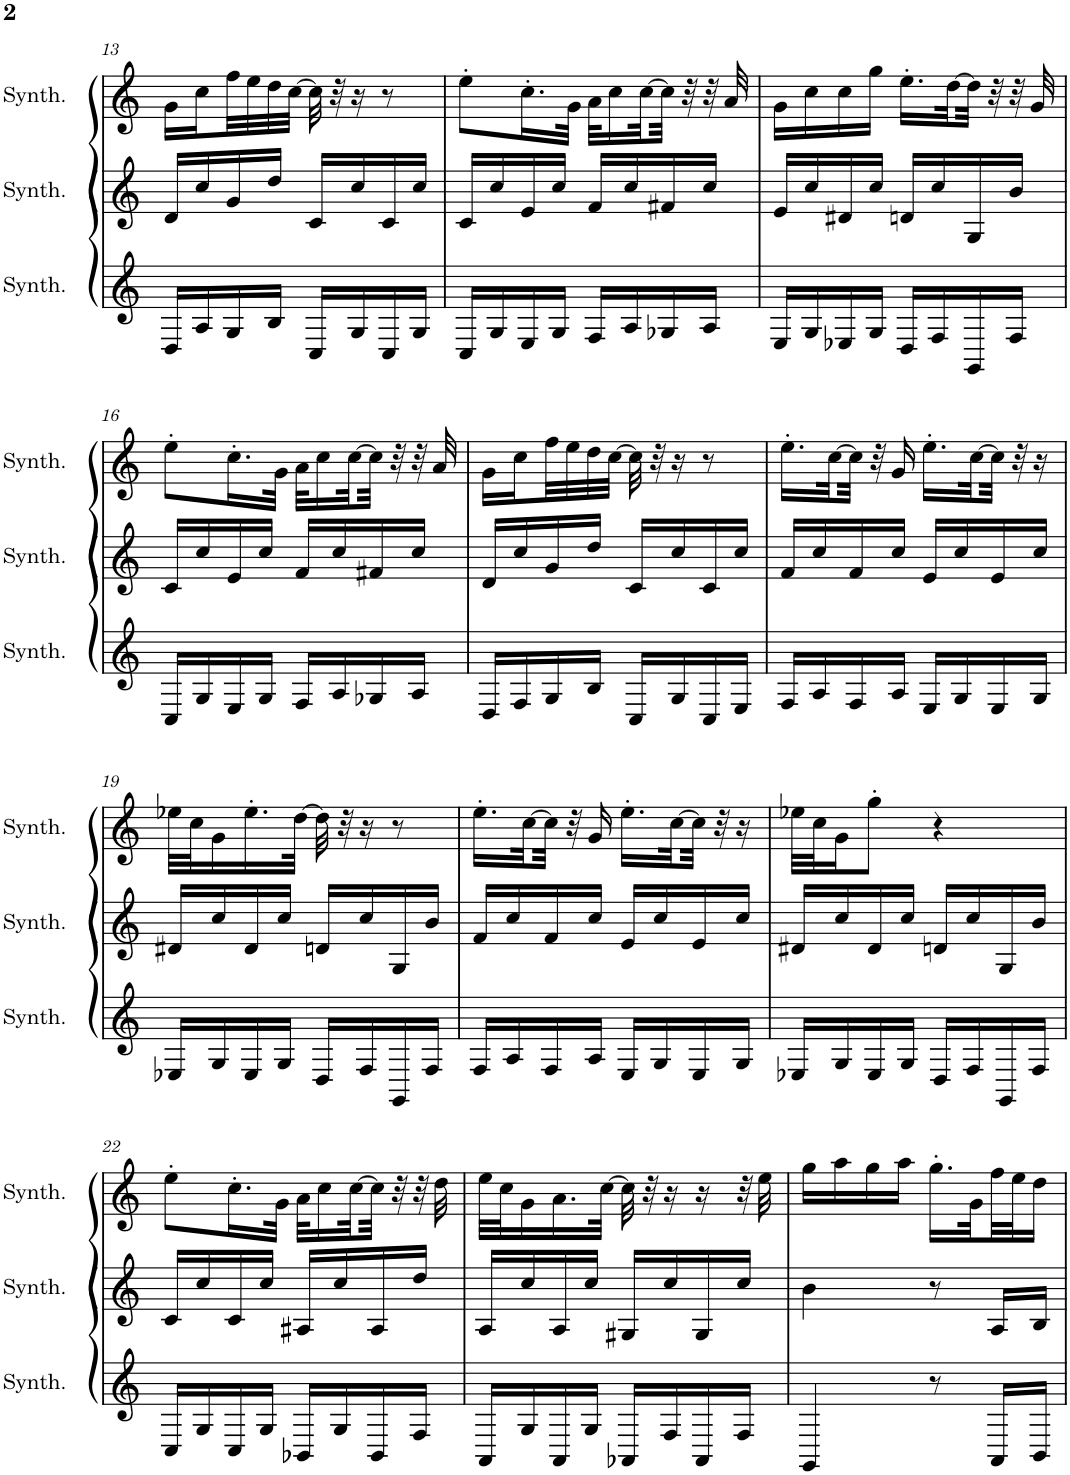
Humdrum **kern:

**kern	**kern	**kern
*part3	*part2	*part1
*staff3	*staff2	*staff1
*I"Square Synthesizer	*I"Square Synthesizer	*I"Square Synthesizer
*I'Synth.	*I'Synth.	*I'Synth.
!!LO:PB:g=z
*clefG2	*clefG2	*clefG2
*k[]	*k[]	*k[]
*M2/4	*M2/4	*M2/4
=13	=13	=13
16D/LL	16d/LL	16g\LL
16A/	16cc/	16cc\
16G/	16g/	32ff\L
.	.	32ee\
16B/JJ	16dd/JJ	32dd\
.	.	[32cc\JJJ
16C/LL	16c/LL	32cc\]
.	.	32r
16G/	16cc/	16r
16C/	16c/	8r
16G/JJ	16cc/JJ	.
=14	=14	=14
16C/LL	16c/LL	8ee'\L
16G/	16cc/	.
16E/	16e/	16.cc'\L
16G/JJ	16cc/JJ	.
.	.	32g\JJk
16F/LL	16f/LL	32a\KLL
.	.	16cc\
16A/	16cc/	.
.	.	[32cc\L
16G-X/	16f#X/	32cc\JJJ]
.	.	32r
16A/JJ	16cc/JJ	32r
.	.	32a/
=15	=15	=15
16E/LL	16e/LL	16g\LL
16G/	16cc/	16cc\
16E-X/	16d#X/	16cc\
16G/JJ	16cc/JJ	16gg\JJ
16D/LL	16dn/LL	16.ee'\LL
16F/	16cc/	.
.	.	[32dd\L
16GG/	16G/	32dd\JJJ]
.	.	32r
16F/JJ	16b/JJ	32r
.	.	32g/
!!LO:LB:g=z
=16	=16	=16
16C/LL	16c/LL	8ee'\L
16G/	16cc/	.
16E/	16e/	16.cc'\L
16G/JJ	16cc/JJ	.
.	.	32g\JJk
16F/LL	16f/LL	32a\KLL
.	.	16cc\
16A/	16cc/	.
.	.	[32cc\L
16G-X/	16f#X/	32cc\JJJ]
.	.	32r
16A/JJ	16cc/JJ	32r
.	.	32a/
=17	=17	=17
16D/LL	16d/LL	16g\LL
16F/	16cc/	16cc\
16G/	16g/	32ff\L
.	.	32ee\
16B/JJ	16dd/JJ	32dd\
.	.	[32cc\JJJ
16C/LL	16c/LL	32cc\]
.	.	32r
16G/	16cc/	16r
16C/	16c/	8r
16E/JJ	16cc/JJ	.
=18	=18	=18
16F/LL	16f/LL	16.ee'\LL
16A/	16cc/	.
.	.	[32cc\L
16F/	16f/	32cc\JJJ]
.	.	32r
16A/JJ	16cc/JJ	16g/
16E/LL	16e/LL	16.ee'\LL
16G/	16cc/	.
.	.	[32cc\L
16E/	16e/	32cc\JJJ]
.	.	32r
16G/JJ	16cc/JJ	16r
!!LO:LB:g=z
=19	=19	=19
16E-X/LL	16d#X/LL	32ee-X\LLL
.	.	32cc\J
16G/	16cc/	16g\
16E-/	16d#/	16.ee-'\
16G/JJ	16cc/JJ	.
.	.	[32dd\JJk
16D/LL	16dn/LL	32dd\]
.	.	32r
16F/	16cc/	16r
16GG/	16G/	8r
16F/JJ	16b/JJ	.
=20	=20	=20
16F/LL	16f/LL	16.ee'\LL
16A/	16cc/	.
.	.	[32cc\L
16F/	16f/	32cc\JJJ]
.	.	32r
16A/JJ	16cc/JJ	16g/
16E/LL	16e/LL	16.ee'\LL
16G/	16cc/	.
.	.	[32cc\L
16E/	16e/	32cc\JJJ]
.	.	32r
16G/JJ	16cc/JJ	16r
=21	=21	=21
16E-X/LL	16d#X/LL	32ee-X\LLL
.	.	32cc\J
16G/	16cc/	16g\J
16E-/	16d#/	8gg'\J
16G/JJ	16cc/JJ	.
16D/LL	16dn/LL	4r
16F/	16cc/	.
16GG/	16G/	.
16F/JJ	16b/JJ	.
!!LO:LB:g=z
=22	=22	=22
16C/LL	16c/LL	8ee'\L
16G/	16cc/	.
16C/	16c/	16.cc'\L
16G/JJ	16cc/JJ	.
.	.	32g\JJk
16BB-X/LL	16A#X/LL	32a\KLL
.	.	16cc\
16G/	16cc/	.
.	.	[32cc\L
16BB-/	16A#/	32cc\JJJ]
.	.	32r
16F/JJ	16dd/JJ	32r
.	.	32dd\
=23	=23	=23
16AA/LL	16A/LL	32ee\LLL
.	.	32cc\J
16G/	16cc/	16g\
16AA/	16A/	16.a\
16G/JJ	16cc/JJ	.
.	.	[32cc\JJk
16AA-X/LL	16G#X/LL	32cc\]
.	.	32r
16F/	16cc/	16r
16AA-/	16G#/	16r
16F/JJ	16cc/JJ	32r
.	.	32ee\
=24	=24	=24
4GG/	4b\	16gg\LL
.	.	16aa\
.	.	16gg\
.	.	16aa\JJ
8r	8r	16.gg'\LL
.	.	32g\L
16AA/LL	16A/LL	32ff\
.	.	32ee\J
16BB/JJ	16B/JJ	16dd\JJ
=	=	=
*-	*-	*-
